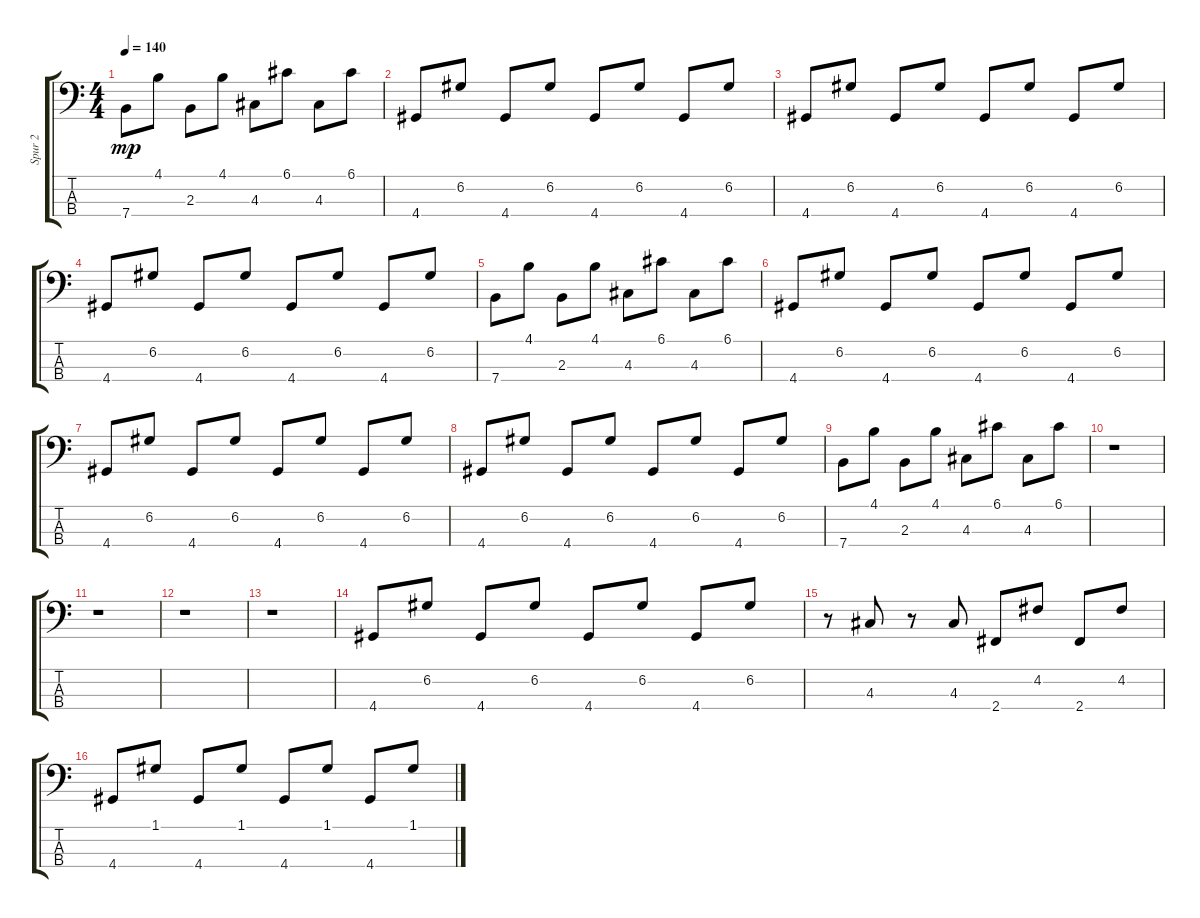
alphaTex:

\track ("Spur 2" "Spur 2") {instrument synthbass2}
\staff {score tabs}
\tuning (G2 D2 A1 E1) {hide}
\ts (4 4)
\tempo 140
\clef f4
\ks c
7.4.8{dy mp} 4.1.8 2.3.8 4.1.8 4.3.8 6.1.8 4.3.8 6.1.8 |
4.4.8 6.2.8 4.4.8 6.2.8 4.4.8 6.2.8 4.4.8 6.2.8 |
4.4.8 6.2.8 4.4.8 6.2.8 4.4.8 6.2.8 4.4.8 6.2.8 |
4.4.8 6.2.8 4.4.8 6.2.8 4.4.8 6.2.8 4.4.8 6.2.8 |
7.4.8 4.1.8 2.3.8 4.1.8 4.3.8 6.1.8 4.3.8 6.1.8 |
4.4.8 6.2.8 4.4.8 6.2.8 4.4.8 6.2.8 4.4.8 6.2.8 |
4.4.8 6.2.8 4.4.8 6.2.8 4.4.8 6.2.8 4.4.8 6.2.8 |
4.4.8 6.2.8 4.4.8 6.2.8 4.4.8 6.2.8 4.4.8 6.2.8 |
7.4.8 4.1.8 2.3.8 4.1.8 4.3.8 6.1.8 4.3.8 6.1.8 |
r.1 |
r.1 |
r.1 |
r.1 |
4.4.8 6.2.8 4.4.8 6.2.8 4.4.8 6.2.8 4.4.8 6.2.8 |
r.8 4.3.8 r.8 4.3.8 2.4.8 4.2.8 2.4.8 4.2.8 |
4.4.8 1.1.8 4.4.8 1.1.8 4.4.8 1.1.8 4.4.8 1.1.8
